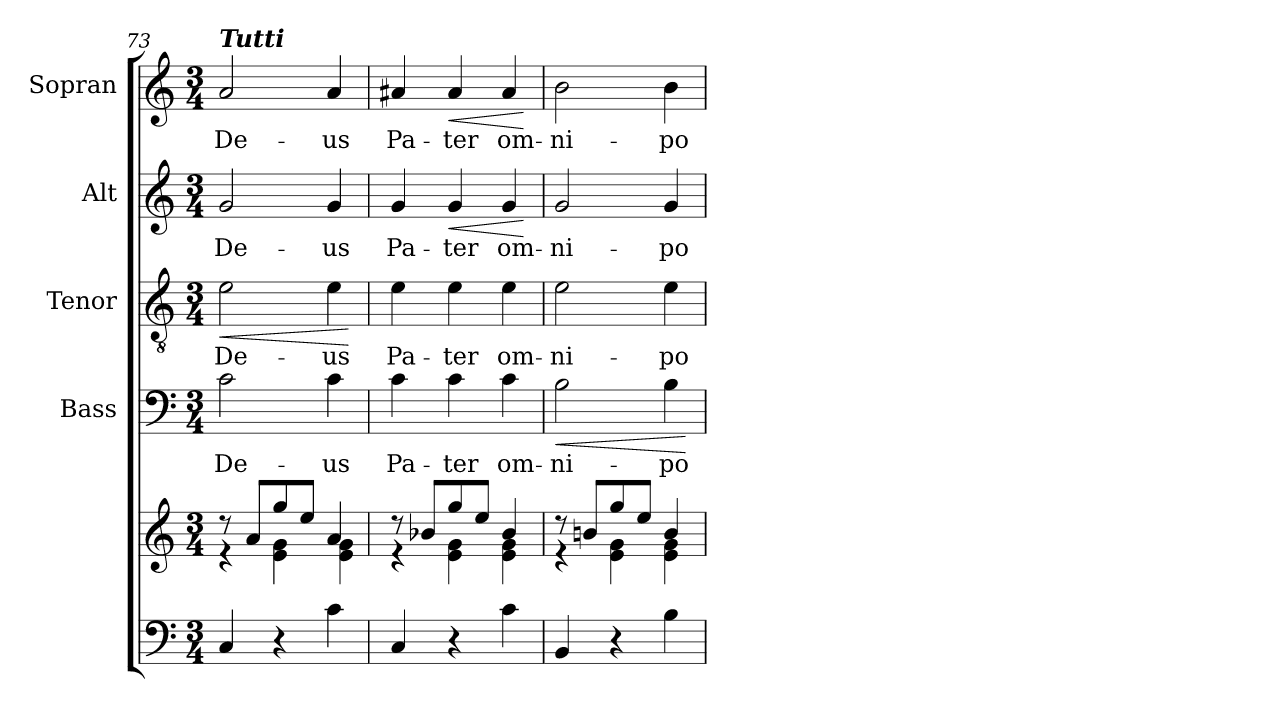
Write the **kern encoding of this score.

**kern	**kern	**kern	**text	**dynam	**kern	**text	**dynam	**kern	**text	**dynam	**kern	**text	**dynam
*part5	*part5	*part4	*part4	*part4	*part3	*part3	*part3	*part2	*part2	*part2	*part1	*part1	*part1
*staff6	*staff5	*staff4	*staff4	*staff4	*staff3	*staff3	*staff3	*staff2	*staff2	*staff2	*staff1	*staff1	*staff1
*	*	*I"Bass	*	*	*I"Tenor	*	*	*I"Alt	*	*	*I"Sopran	*	*
*	*	*I'B.	*	*	*I'T.	*	*	*I'A.	*	*	*I'S.	*	*
*clefF4	*clefG2	*clefF4	*	*	*clefGv2	*	*	*clefG2	*	*	*clefG2	*	*
*k[]	*k[]	*k[]	*	*	*k[]	*	*	*k[]	*	*	*k[]	*	*
*C:	*C:	*C:	*	*	*C:	*	*	*C:	*	*	*C:	*	*
*M3/4	*M3/4	*M3/4	*	*	*M3/4	*	*	*M3/4	*	*	*M3/4	*	*
=73	=73	=73	=73	=73	=73	=73	=73	=73	=73	=73	=73	=73	=73
*	*^	*	*	*	*	*	*	*	*	*	*	*	*
!	!	!	!	!	!	!	!	!	!	!	!	!LO:TX:a:Bi:t=Tutti	!	!
!	!	!	!	!LO:LY:b	!	!	!LO:LY:b	!LO:HP:b	!	!LO:LY:b	!	!	!LO:LY:b	!
4C/	8rdd	4re	2c\	De-	.	2e\	De-	<	2g/	De-	.	2a/	De-	.
.	8a/L	.	.	.	.	.	.	.	.	.	.	.	.	.
4r	8gg/	4e\ 4g\	.	.	.	.	.	.	.	.	.	.	.	.
.	8ee/J	.	.	.	.	.	.	.	.	.	.	.	.	.
!	!	!	!	!LO:LY:b	!	!	!LO:LY:b	!	!	!LO:LY:b	!	!	!LO:LY:b	!
4c\	4a/	4e\ 4g\	4c\	-us	.	4e\	-us	.	4g/	-us	.	4a/	-us	.
*	*v	*v	*	*	*	*	*	*	*	*	*	*	*	*
.	.	.	.	.	.	.	[	.	.	.	.	.	.
=74	=74	=74	=74	=74	=74	=74	=74	=74	=74	=74	=74	=74	=74
*	*^	*	*	*	*	*	*	*	*	*	*	*	*
!	!	!	!	!LO:LY:b	!	!	!LO:LY:b	!	!	!LO:LY:b	!	!	!LO:LY:b	!
4C/	8rdd	4re	4c\	Pa-	.	4e\	Pa-	.	4g/	Pa-	.	4a#X/	Pa-	.
.	8b-X/L	.	.	.	.	.	.	.	.	.	.	.	.	.
!	!	!	!	!LO:LY:b	!	!	!LO:LY:b	!	!	!LO:LY:b	!LO:HP:b	!	!LO:LY:b	!LO:HP:b
4r	8gg/	4e\ 4g\	4c\	-ter	.	4e\	-ter	.	4g/	-ter	<	4a#/	-ter	<
.	8ee/J	.	.	.	.	.	.	.	.	.	.	.	.	.
!	!	!	!	!LO:LY:b	!	!	!LO:LY:b	!	!	!LO:LY:b	!	!	!LO:LY:b	!
4c\	4b-/	4e\ 4g\	4c\	om-	.	4e\	om-	.	4g/	om-	.	4a#/	om-	.
*	*v	*v	*	*	*	*	*	*	*	*	*	*	*	*
.	.	.	.	.	.	.	.	.	.	[	.	.	[
=75	=75	=75	=75	=75	=75	=75	=75	=75	=75	=75	=75	=75	=75
*	*^	*	*	*	*	*	*	*	*	*	*	*	*
!	!	!	!	!LO:LY:b	!LO:HP:b	!	!LO:LY:b	!	!	!LO:LY:b	!	!	!LO:LY:b	!
4BB/	8rdd	4re	2B\	-ni-	<	2e\	-ni-	.	2g/	-ni-	.	2b\	-ni-	.
.	8bn/L	.	.	.	.	.	.	.	.	.	.	.	.	.
4r	8gg/	4e\ 4g\	.	.	.	.	.	.	.	.	.	.	.	.
.	8ee/J	.	.	.	.	.	.	.	.	.	.	.	.	.
!	!	!	!	!LO:LY:b	!	!	!LO:LY:b	!	!	!LO:LY:b	!	!	!LO:LY:b	!
4B\	4b/	4e\ 4g\	4B\	-po-	.	4e\	-po-	.	4g/	-po-	.	4b\	-po-	.
*	*v	*v	*	*	*	*	*	*	*	*	*	*	*	*
.	.	.	.	[	.	.	.	.	.	.	.	.	.
=	=	=	=	=	=	=	=	=	=	=	=	=	=
*-	*-	*-	*-	*-	*-	*-	*-	*-	*-	*-	*-	*-	*-
